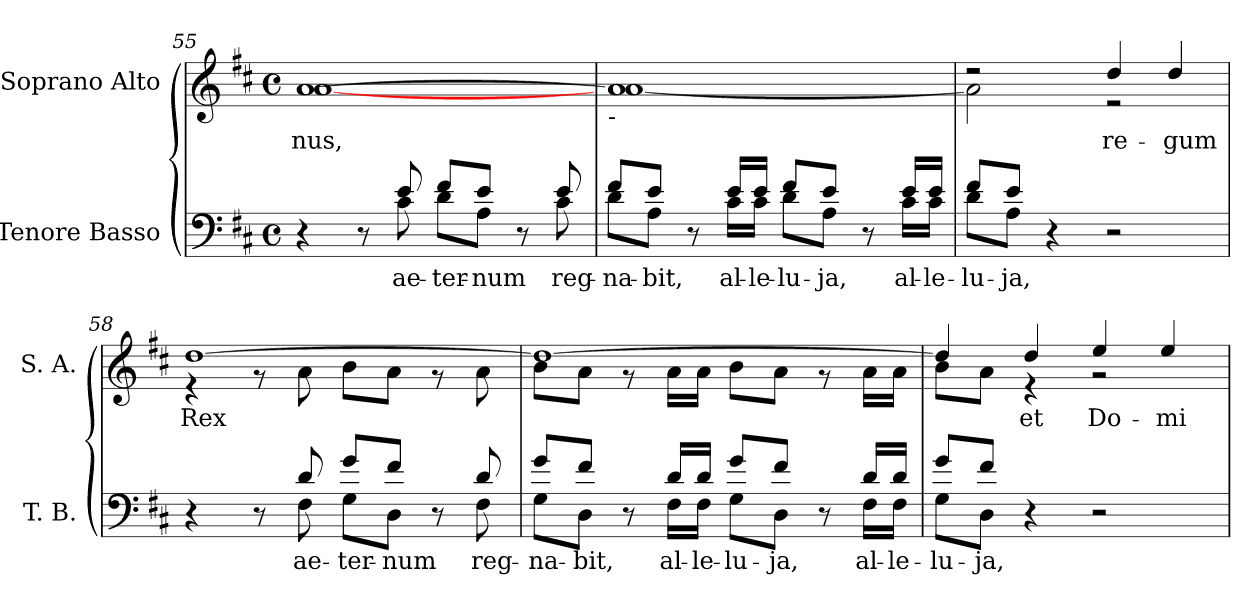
**kern	**text	**kern	**text
*part2	*part2	*part1	*part1
*staff2	*staff2	*staff1	*staff1
*I"Tenore Basso	*	*I"Soprano Alto	*
*I'T. B.	*	*I'S. A.	*
*clefF4	*	*clefG2	*
*k[f#c#]	*	*k[f#c#]	*
*D:	*	*D:	*
*M4/4	*	*M4/4	*
*met(c)	*	*met(c)	*
=55	=55	=55	=55
*^	*	*	*
!	!	!	!	!LO:LY:b:color=#000000
*	*	*	*^	*
4r	4ryy	.	[1ai	[1ai	-nus,
8r	8ryy	.	.	.	.
!	!	!LO:LY:a:color=#000000	!	!	!
8ei/	8c#i\	ae-	.	.	.
!	!	!LO:LY:a:color=#000000	!	!	!
8f#i/L	8di\L	-ter-	.	.	.
!	!	!LO:LY:a:color=#000000	!	!	!
8ei/J	8Ai\J	-num	.	.	.
8r	8ryy	.	.	.	.
!	!	!LO:LY:a:color=#000000	!	!	!
8ei/	8c#i\	reg-	.	.	.
!!LO:LB:g=z	!!
=56	=56	=56	=56	=56	=56
!	!	!	!LO:TX:b:t=-	!	!
!	!	!LO:LY:a:color=#000000	!	!	!
8f#i/L	8di\L	-na-	1ai]	[1ai	.
!	!	!LO:LY:a:color=#000000	!	!	!
8ei/J	8Ai\J	-bit,	.	.	.
8r	8ryy	.	.	.	.
!	!	!LO:LY:a:color=#000000	!	!	!
16ei/LL	16c#i\LL	al-	.	.	.
!	!	!LO:LY:a:color=#000000	!	!	!
16ei/JJ	16c#i\JJ	-le-	.	.	.
!	!	!LO:LY:a:color=#000000	!	!	!
8f#i/L	8di\L	-lu-	.	.	.
!	!	!LO:LY:a:color=#000000	!	!	!
8ei/J	8Ai\J	-ja,	.	.	.
8r	8ryy	.	.	.	.
!	!	!LO:LY:a:color=#000000	!	!	!
16ei/LL	16c#i\LL	al-	.	.	.
!	!	!LO:LY:a:color=#000000	!	!	!
16ei/JJ	16c#i\JJ	-le-	.	.	.
=57	=57	=57	=57	=57	=57
!	!	!LO:LY:a:color=#000000	!	!	!
8f#i/L	8di\L	-lu-	2r	2ai\]	.
!	!	!LO:LY:a:color=#000000	!	!	!
8ei/J	8Ai\J	-ja,	.	.	.
4r	4ryy	.	.	.	.
!	!	!	!	!	!LO:LY:a:color=#000000
2r	2ryy	.	4ddi/	2r	re-
!	!	!	!	!	!LO:LY:a:color=#000000
.	.	.	4ddi/	.	-gum
=58	=58	=58	=58	=58	=58
!	!	!	!	!	!LO:LY:a:color=#000000
4r	4ryy	.	[1ddi	4r	Rex
8r	8ryy	.	.	8r	.
!	!	!LO:LY:a:color=#000000	!	!	!
8di/	8F#i\	ae-	.	8ai\	.
!	!	!LO:LY:a:color=#000000	!	!	!
8gi/L	8Gi\L	-ter-	.	8bi\L	.
!	!	!LO:LY:a:color=#000000	!	!	!
8f#i/J	8Di\J	-num	.	8ai\J	.
8r	8ryy	.	.	8r	.
!	!	!LO:LY:a:color=#000000	!	!	!
8di/	8F#i\	reg-	.	8ai\	.
=59	=59	=59	=59	=59	=59
!	!	!LO:LY:a:color=#000000	!	!	!
8gi/L	8Gi\L	-na-	1ddi_	8bi\L	.
!	!	!LO:LY:a:color=#000000	!	!	!
8f#i/J	8Di\J	-bit,	.	8ai\J	.
8r	8ryy	.	.	8r	.
!	!	!LO:LY:a:color=#000000	!	!	!
16di/LL	16F#i\LL	al-	.	16ai\LL	.
!	!	!LO:LY:a:color=#000000	!	!	!
16di/JJ	16F#i\JJ	-le-	.	16ai\JJ	.
!	!	!LO:LY:a:color=#000000	!	!	!
8gi/L	8Gi\L	-lu-	.	8bi\L	.
!	!	!LO:LY:a:color=#000000	!	!	!
8f#i/J	8Di\J	-ja,	.	8ai\J	.
8r	8ryy	.	.	8r	.
!	!	!LO:LY:a:color=#000000	!	!	!
16di/LL	16F#i\LL	al-	.	16ai\LL	.
!	!	!LO:LY:a:color=#000000	!	!	!
16di/JJ	16F#i\JJ	-le-	.	16ai\JJ	.
=60	=60	=60	=60	=60	=60
!	!	!LO:LY:a:color=#000000	!	!	!
8gi/L	8Gi\L	-lu-	4ddi/]	8bi\L	.
!	!	!LO:LY:a:color=#000000	!	!	!
8f#i/J	8Di\J	-ja,	.	8ai\J	.
!	!	!	!	!	!LO:LY:a:color=#000000
4r	4ryy	.	4ddi/	4r	et
!	!	!	!	!	!LO:LY:a:color=#000000
2r	2ryy	.	4eei/	2r	Do-
!	!	!	!	!	!LO:LY:a:color=#000000
.	.	.	4eei/	.	-mi-
*v	*v	*	*	*	*
*	*	*v	*v	*
=	=	=	=
*-	*-	*-	*-
